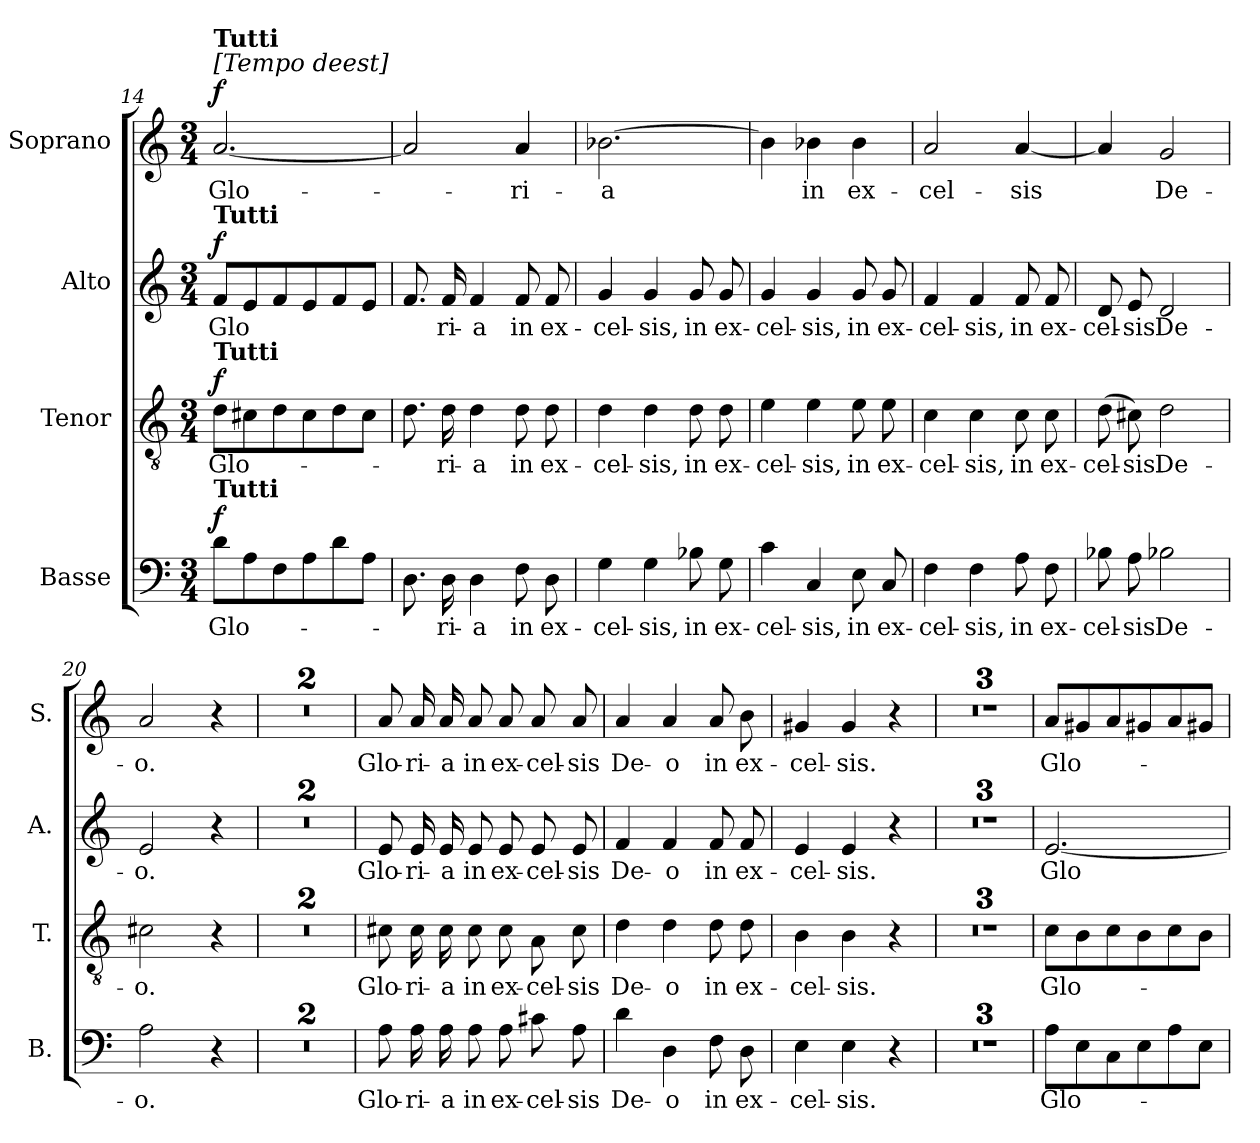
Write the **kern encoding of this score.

**kern	**text	**dynam	**kern	**text	**dynam	**kern	**text	**dynam	**kern	**text	**dynam
*part4	*part4	*part4	*part3	*part3	*part3	*part2	*part2	*part2	*part1	*part1	*part1
*staff4	*staff4	*staff4	*staff3	*staff3	*staff3	*staff2	*staff2	*staff2	*staff1	*staff1	*staff1
*I"Basse	*	*	*I"Tenor	*	*	*I"Alto	*	*	*I"Soprano	*	*
*I'B.	*	*	*I'T.	*	*	*I'A.	*	*	*I'S.	*	*
*clefF4	*	*	*clefGv2	*	*	*clefG2	*	*	*clefG2	*	*
*k[]	*	*	*k[]	*	*	*k[]	*	*	*k[]	*	*
*M3/4	*	*	*M3/4	*	*	*M3/4	*	*	*M3/4	*	*
*MM100	*	*	*MM100	*	*	*MM100	*	*	*MM100	*	*
=14	=14	=14	=14	=14	=14	=14	=14	=14	=14	=14	=14
!	!	!	!	!	!	!	!	!	!LO:TX:B:t=[Tempo deest]	!	!
!	!	!	!	!	!	!	!	!	!LO:TX:a:B:t=Tutti	!	!
!	!	!	!	!	!	!LO:TX:a:B:t=Tutti	!	!	!	!	!
!	!	!	!LO:TX:a:B:t=Tutti	!	!	!	!	!	!	!	!
!LO:TX:a:B:t=Tutti	!	!	!	!	!	!	!	!	!	!	!
!	!LO:LY:b	!LO:DY:a	!	!LO:LY:b	!LO:DY:a	!	!LO:LY:b	!LO:DY:a	!	!LO:LY:b	!LO:DY:a
8d\L	Glo-	f	8d\L	Glo-	f	8f/L	Glo	f	[2.a/	Glo-	f
8A\	.	.	8c#X\	.	.	8e/	.	.	.	.	.
8F\	.	.	8d\	.	.	8f/	.	.	.	.	.
8A\	.	.	8c#\	.	.	8e/	.	.	.	.	.
8d\	.	.	8d\	.	.	8f/	.	.	.	.	.
8A\J	.	.	8c#\J	.	.	8e/J	.	.	.	.	.
=15	=15	=15	=15	=15	=15	=15	=15	=15	=15	=15	=15
8.D\	.	.	8.d\	.	.	8.f/	.	.	2a/]	.	.
!	!LO:LY:b	!	!	!LO:LY:b	!	!	!LO:LY:b	!	!	!	!
16D\	-ri-	.	16d\	-ri-	.	16f/	-ri-	.	.	.	.
!	!LO:LY:b	!	!	!LO:LY:b	!	!	!LO:LY:b	!	!	!	!
4D\	-a	.	4d\	-a	.	4f/	-a	.	.	.	.
!	!LO:LY:b	!	!	!LO:LY:b	!	!	!LO:LY:b	!	!	!LO:LY:b	!
8F\	in	.	8d\	in	.	8f/	in	.	4a/	-ri-	.
!	!LO:LY:b	!	!	!LO:LY:b	!	!	!LO:LY:b	!	!	!	!
8D\	ex-	.	8d\	ex-	.	8f/	ex-	.	.	.	.
=16	=16	=16	=16	=16	=16	=16	=16	=16	=16	=16	=16
!	!LO:LY:b	!	!	!LO:LY:b	!	!	!LO:LY:b	!	!	!LO:LY:b	!
4G\	-cel-	.	4d\	-cel-	.	4g/	-cel-	.	[>2.b-X\	-a	.
!	!LO:LY:b	!	!	!LO:LY:b	!	!	!LO:LY:b	!	!	!	!
4G\	-sis,	.	4d\	-sis,	.	4g/	-sis,	.	.	.	.
!	!LO:LY:b	!	!	!LO:LY:b	!	!	!LO:LY:b	!	!	!	!
8B-X\	in	.	8d\	in	.	8g/	in	.	.	.	.
!	!LO:LY:b	!	!	!LO:LY:b	!	!	!LO:LY:b	!	!	!	!
8G\	ex-	.	8d\	ex-	.	8g/	ex-	.	.	.	.
=17	=17	=17	=17	=17	=17	=17	=17	=17	=17	=17	=17
!	!LO:LY:b	!	!	!LO:LY:b	!	!	!LO:LY:b	!	!	!	!
4c\	-cel-	.	4e\	-cel-	.	4g/	-cel-	.	4b-\]	.	.
!	!LO:LY:b	!	!	!LO:LY:b	!	!	!LO:LY:b	!	!	!LO:LY:b	!
4C/	-sis,	.	4e\	-sis,	.	4g/	-sis,	.	4b-X\	in	.
!	!LO:LY:b	!	!	!LO:LY:b	!	!	!LO:LY:b	!	!	!LO:LY:b	!
8E\	in	.	8e\	in	.	8g/	in	.	4b-\	ex-	.
!	!LO:LY:b	!	!	!LO:LY:b	!	!	!LO:LY:b	!	!	!	!
8C/	ex-	.	8e\	ex-	.	8g/	ex-	.	.	.	.
=18	=18	=18	=18	=18	=18	=18	=18	=18	=18	=18	=18
!	!LO:LY:b	!	!	!LO:LY:b	!	!	!LO:LY:b	!	!	!LO:LY:b	!
4F\	-cel-	.	4c\	-cel-	.	4f/	-cel-	.	2a/	-cel-	.
!	!LO:LY:b	!	!	!LO:LY:b	!	!	!LO:LY:b	!	!	!	!
4F\	-sis,	.	4c\	-sis,	.	4f/	-sis,	.	.	.	.
!	!LO:LY:b	!	!	!LO:LY:b	!	!	!LO:LY:b	!	!	!LO:LY:b	!
8A\	in	.	8c\	in	.	8f/	in	.	[<4a/	-sis	.
!	!LO:LY:b	!	!	!LO:LY:b	!	!	!LO:LY:b	!	!	!	!
8F\	ex-	.	8c\	ex-	.	8f/	ex-	.	.	.	.
=19	=19	=19	=19	=19	=19	=19	=19	=19	=19	=19	=19
!	!LO:LY:b	!	!	!LO:LY:b	!	!	!LO:LY:b	!	!	!	!
8B-X\	-cel-	.	(<8d\	-cel-	.	8d/	-cel-	.	4a/]	.	.
!	!LO:LY:b	!	!	!LO:LY:b	!	!	!LO:LY:b	!	!	!	!
8A\	-sis	.	8c#X\)	-sis	.	8e/	-sis	.	.	.	.
!	!LO:LY:b	!	!	!LO:LY:b	!	!	!LO:LY:b	!	!	!LO:LY:b	!
2B-X\	De-	.	2d\	De-	.	2d/	De-	.	2g/	De-	.
!!LO:LB:g=z
=20	=20	=20	=20	=20	=20	=20	=20	=20	=20	=20	=20
!	!LO:LY:b	!	!	!LO:LY:b	!	!	!LO:LY:b	!	!	!LO:LY:b	!
2A\	-o.	.	2c#X\	-o.	.	2e/	-o.	.	2a/	-o.	.
4r	.	.	4r	.	.	4r	.	.	4r	.	.
=21	=21	=21	=21	=21	=21	=21	=21	=21	=21	=21	=21
2.r	.	.	2.r	.	.	2.r	.	.	2.r	.	.
=22	=22	=22	=22	=22	=22	=22	=22	=22	=22	=22	=22
2.r	.	.	2.r	.	.	2.r	.	.	2.r	.	.
=23	=23	=23	=23	=23	=23	=23	=23	=23	=23	=23	=23
!	!LO:LY:b	!	!	!LO:LY:b	!	!	!LO:LY:b	!	!	!LO:LY:b	!
8A\	Glo-	.	8c#X\	Glo-	.	8e/	Glo-	.	8a/	Glo-	.
!	!LO:LY:b	!	!	!LO:LY:b	!	!	!LO:LY:b	!	!	!LO:LY:b	!
16A\	-ri-	.	16c#\	-ri-	.	16e/	-ri-	.	16a/	-ri-	.
!	!LO:LY:b	!	!	!LO:LY:b	!	!	!LO:LY:b	!	!	!LO:LY:b	!
16A\	-a	.	16c#\	-a	.	16e/	-a	.	16a/	-a	.
!	!LO:LY:b	!	!	!LO:LY:b	!	!	!LO:LY:b	!	!	!LO:LY:b	!
8A\	in	.	8c#\	in	.	8e/	in	.	8a/	in	.
!	!LO:LY:b	!	!	!LO:LY:b	!	!	!LO:LY:b	!	!	!LO:LY:b	!
8A\	ex-	.	8c#\	ex-	.	8e/	ex-	.	8a/	ex-	.
!	!LO:LY:b	!	!	!LO:LY:b	!	!	!LO:LY:b	!	!	!LO:LY:b	!
8c#X\	-cel-	.	8A\	-cel-	.	8e/	-cel-	.	8a/	-cel-	.
!	!LO:LY:b	!	!	!LO:LY:b	!	!	!LO:LY:b	!	!	!LO:LY:b	!
8A\	-sis	.	8c#\	-sis	.	8e/	-sis	.	8a/	-sis	.
=24	=24	=24	=24	=24	=24	=24	=24	=24	=24	=24	=24
!	!LO:LY:b	!	!	!LO:LY:b	!	!	!LO:LY:b	!	!	!LO:LY:b	!
4d\	De-	.	4d\	De-	.	4f/	De-	.	4a/	De-	.
!	!LO:LY:b	!	!	!LO:LY:b	!	!	!LO:LY:b	!	!	!LO:LY:b	!
4D\	-o	.	4d\	-o	.	4f/	-o	.	4a/	-o	.
!	!LO:LY:b	!	!	!LO:LY:b	!	!	!LO:LY:b	!	!	!LO:LY:b	!
8F\	in	.	8d\	in	.	8f/	in	.	8a/	in	.
!	!LO:LY:b	!	!	!LO:LY:b	!	!	!LO:LY:b	!	!	!LO:LY:b	!
8D\	ex-	.	8d\	ex-	.	8f/	ex-	.	8b\	ex-	.
=25	=25	=25	=25	=25	=25	=25	=25	=25	=25	=25	=25
!	!LO:LY:b	!	!	!LO:LY:b	!	!	!LO:LY:b	!	!	!LO:LY:b	!
4E\	-cel-	.	4B\	-cel-	.	4e/	-cel-	.	4g#X/	-cel-	.
!	!LO:LY:b	!	!	!LO:LY:b	!	!	!LO:LY:b	!	!	!LO:LY:b	!
4E\	-sis.	.	4B\	-sis.	.	4e/	-sis.	.	4g#/	-sis.	.
4r	.	.	4r	.	.	4r	.	.	4r	.	.
=26	=26	=26	=26	=26	=26	=26	=26	=26	=26	=26	=26
2.r	.	.	2.r	.	.	2.r	.	.	2.r	.	.
=27	=27	=27	=27	=27	=27	=27	=27	=27	=27	=27	=27
2.r	.	.	2.r	.	.	2.r	.	.	2.r	.	.
=28	=28	=28	=28	=28	=28	=28	=28	=28	=28	=28	=28
2.r	.	.	2.r	.	.	2.r	.	.	2.r	.	.
=29	=29	=29	=29	=29	=29	=29	=29	=29	=29	=29	=29
!	!LO:LY:b	!	!	!LO:LY:b	!	!	!LO:LY:b	!	!	!LO:LY:b	!
8A\L	Glo-	.	8c\L	Glo-	.	[<2.e/	Glo	.	8a/L	Glo-	.
8E\	.	.	8B\	.	.	.	.	.	8g#X/	.	.
8C\	.	.	8c\	.	.	.	.	.	8a/	.	.
8E\	.	.	8B\	.	.	.	.	.	8g#X/	.	.
8A\	.	.	8c\	.	.	.	.	.	8a/	.	.
8E\J	.	.	8B\J	.	.	.	.	.	8g#X/J	.	.
=	=	=	=	=	=	=	=	=	=	=	=
*-	*-	*-	*-	*-	*-	*-	*-	*-	*-	*-	*-
